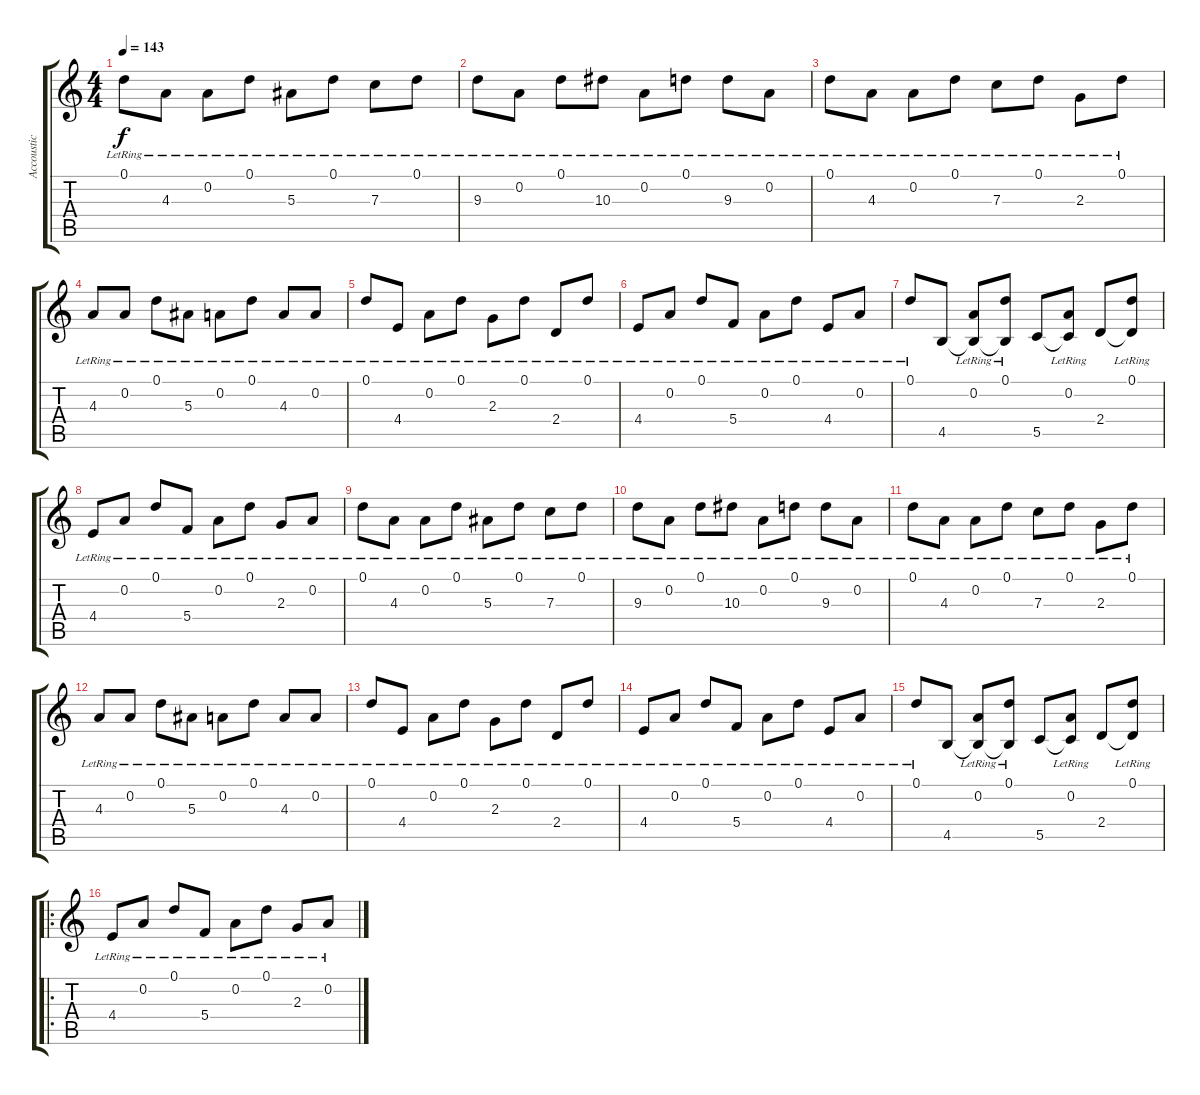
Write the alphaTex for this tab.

\track ("Accoustic Guitar" "Accoustic ") {instrument acousticguitarsteel}
\staff {score tabs}
\tuning (D4 A3 F3 C3 G2 D2) {hide}
\ts (4 4)
\tempo 143
\clef g2
\ks c
0.1{lr}.8{dy f} 4.3{lr}.8 0.2{lr}.8 0.1{lr}.8 5.3{lr}.8 0.1{lr}.8 7.3{lr}.8 0.1{lr}.8 |
9.3{lr}.8 0.2{lr}.8 0.1{lr}.8 10.3{lr}.8 0.2{lr}.8 0.1{lr}.8 9.3{lr}.8 0.2{lr}.8 |
0.1{lr}.8 4.3{lr}.8 0.2{lr}.8 0.1{lr}.8 7.3{lr}.8 0.1{lr}.8 2.3{lr}.8 0.1{lr}.8 |
4.3{lr}.8 0.2{lr}.8 0.1{lr}.8 5.3{lr}.8 0.2{lr}.8 0.1{lr}.8 4.3{lr}.8 0.2{lr}.8 |
0.1{lr}.8 4.4{lr}.8 0.2{lr}.8 0.1{lr}.8 2.3{lr}.8 0.1{lr}.8 2.4{lr}.8 0.1{lr}.8 |
4.4{lr}.8 0.2{lr}.8 0.1{lr}.8 5.4{lr}.8 0.2{lr}.8 0.1{lr}.8 4.4{lr}.8 0.2{lr}.8 |
0.1{lr}.8 4.5.8 (0.2{lr} 4.5{lr t}).8 (0.1{lr} 4.5{lr t}).8 5.5.8 (0.2{lr} 5.5{lr t}).8 2.4.8 (0.1{lr} 2.4{lr t}).8 |
4.4{lr}.8 0.2{lr}.8 0.1{lr}.8 5.4{lr}.8 0.2{lr}.8 0.1{lr}.8 2.3{lr}.8 0.2{lr}.8 |
0.1{lr}.8 4.3{lr}.8 0.2{lr}.8 0.1{lr}.8 5.3{lr}.8 0.1{lr}.8 7.3{lr}.8 0.1{lr}.8 |
9.3{lr}.8 0.2{lr}.8 0.1{lr}.8 10.3{lr}.8 0.2{lr}.8 0.1{lr}.8 9.3{lr}.8 0.2{lr}.8 |
0.1{lr}.8 4.3{lr}.8 0.2{lr}.8 0.1{lr}.8 7.3{lr}.8 0.1{lr}.8 2.3{lr}.8 0.1{lr}.8 |
4.3{lr}.8 0.2{lr}.8 0.1{lr}.8 5.3{lr}.8 0.2{lr}.8 0.1{lr}.8 4.3{lr}.8 0.2{lr}.8 |
0.1{lr}.8 4.4{lr}.8 0.2{lr}.8 0.1{lr}.8 2.3{lr}.8 0.1{lr}.8 2.4{lr}.8 0.1{lr}.8 |
4.4{lr}.8 0.2{lr}.8 0.1{lr}.8 5.4{lr}.8 0.2{lr}.8 0.1{lr}.8 4.4{lr}.8 0.2{lr}.8 |
0.1{lr}.8 4.5.8 (0.2{lr} 4.5{lr t}).8 (0.1{lr} 4.5{lr t}).8 5.5.8 (0.2{lr} 5.5{lr t}).8 2.4.8 (0.1{lr} 2.4{lr t}).8 |
\ro
4.4{lr}.8 0.2{lr}.8 0.1{lr}.8 5.4{lr}.8 0.2{lr}.8 0.1{lr}.8 2.3{lr}.8 0.2{lr}.8
